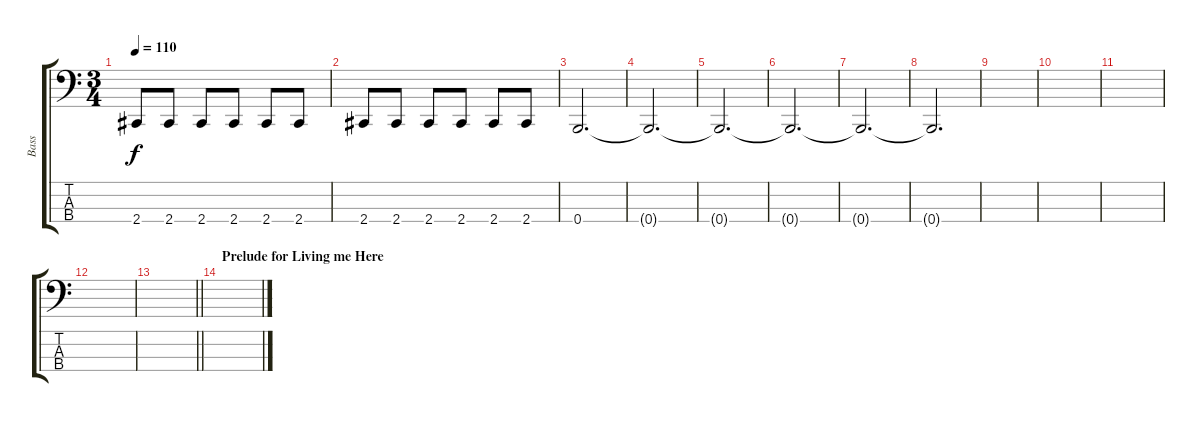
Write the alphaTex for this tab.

\track ("Bass" "Bass") {instrument electricbasspick}
\staff {score tabs}
\tuning (E2 B1 Gb1 B0) {hide}
\ts (3 4)
\tempo 110
\clef f4
\ks c
2.4.8{dy f} 2.4.8 2.4.8 2.4.8 2.4.8 2.4.8 |
2.4.8 2.4.8 2.4.8 2.4.8 2.4.8 2.4.8 |
0.4.2{d} |
0.4{t}.2{d} |
0.4{t}.2{d} |
0.4{t}.2{d} |
0.4{t}.2{d} |
0.4{t}.2{d} |
|
|
|
|
\barLineRight lightlight
|
\section ("" "Prelude for Living me Here ")
